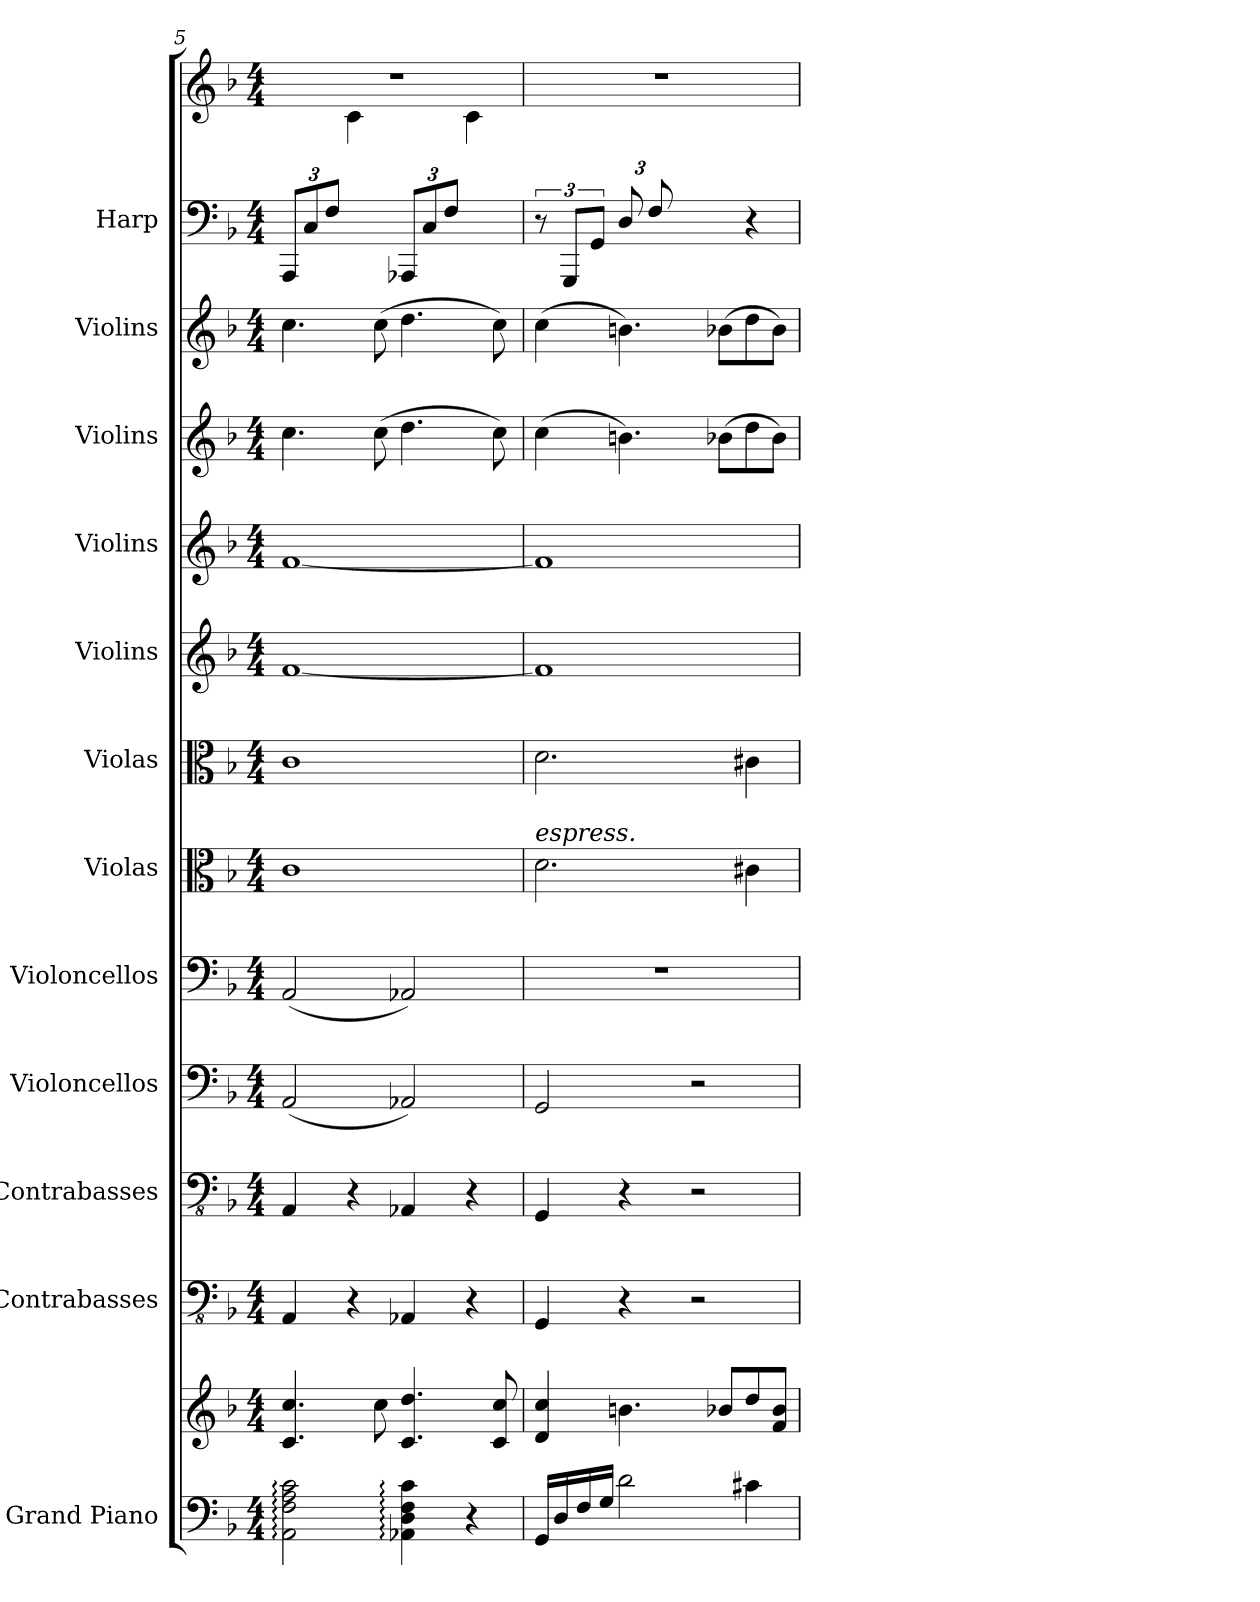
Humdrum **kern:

**kern	**kern	**kern	**kern	**kern	**kern	**kern	**kern	**kern	**kern	**kern	**kern	**kern	**kern
*part12	*part12	*part11	*part10	*part9	*part8	*part7	*part6	*part5	*part4	*part3	*part2	*part1	*part1
*staff14	*staff13	*staff12	*staff11	*staff10	*staff9	*staff8	*staff7	*staff6	*staff5	*staff4	*staff3	*staff2	*staff1
*I"Grand Piano	*	*I"Contrabasses	*I"Contrabasses	*I"Violoncellos	*I"Violoncellos	*I"Violas	*I"Violas	*I"Violins	*I"Violins	*I"Violins	*I"Violins	*I"Harp	*
*I'Pno.	*	*I'Cbs.	*I'Cbs.	*I'Vcs.	*I'Vcs.	*I'Vlas.	*I'Vlas.	*I'Vlns.	*I'Vlns.	*I'Vlns.	*I'Vlns.	*I'Hrp.	*
*clefF4	*clefG2	*clefFv4	*clefFv4	*clefF4	*clefF4	*clefC3	*clefC3	*clefG2	*clefG2	*clefG2	*clefG2	*clefF4	*clefG2
*k[b-]	*k[b-]	*k[b-]	*k[b-]	*k[b-]	*k[b-]	*k[b-]	*k[b-]	*k[b-]	*k[b-]	*k[b-]	*k[b-]	*k[b-]	*k[b-]
*M4/4	*M4/4	*M4/4	*M4/4	*M4/4	*M4/4	*M4/4	*M4/4	*M4/4	*M4/4	*M4/4	*M4/4	*M4/4	*M4/4
*	*	*	*	*	*	*	*	*	*	*	*	*Xbrackettup	*
=5	=5	=5	=5	=5	=5	=5	=5	=5	=5	=5	=5	=5	=5
*	*	*	*	*	*	*	*	*	*	*	*	*	*^
2AA\: 2F\: 2A\: 2c\:	4.c/ 4.cc/	4AAA/	4AAA/	(2AA/	(2AA/	1c	1c	[1f	[1f	4.cc\	4.cc\	12AAA/L	1r	4ryy
.	.	.	.	.	.	.	.	.	.	.	.	12C/	.	.
.	.	.	.	.	.	.	.	.	.	.	.	12F/J	.	.
.	.	4r	4r	.	.	.	.	.	.	.	.	4ryy	.	4c\
.	8cc\	.	.	.	.	.	.	.	.	(8cc\	(8cc\	.	.	.
4AA-X\: 4D\: 4F\: 4c\:	4.c/ 4.dd/	4AAA-X/	4AAA-X/	2AA-X/)	2AA-X/)	.	.	.	.	4.dd\	4.dd\	12AAA-X/L	.	4ryy
.	.	.	.	.	.	.	.	.	.	.	.	12C/	.	.
.	.	.	.	.	.	.	.	.	.	.	.	12F/J	.	.
4r	.	4r	4r	.	.	.	.	.	.	.	.	4ryy	.	4c\
.	8c/ 8cc/	.	.	.	.	.	.	.	.	8cc\)	8cc\)	.	.	.
=6	=6	=6	=6	=6	=6	=6	=6	=6	=6	=6	=6	=6	=6	=6
*	*	*	*	*	*	*	*	*	*	*	*	*brackettup	*	*
!	!	!	!	!	!	!LO:TX:a:i:t=espress.	!	!	!	!	!	!	!	!
16GG/LL	4d/ 4cc/	4GGG/	4GGG/	2GG/	1r	2.d\	2.d\	1f]	1f]	(4cc\	(4cc\	12r	1r	12%5ryy
16D/	.	.	.	.	.	.	.	.	.	.	.	.	.	.
.	.	.	.	.	.	.	.	.	.	.	.	12GGG/L	.	.
16F/	.	.	.	.	.	.	.	.	.	.	.	.	.	.
.	.	.	.	.	.	.	.	.	.	.	.	12GG/J	.	.
16G/JJ	.	.	.	.	.	.	.	.	.	.	.	.	.	.
*	*	*	*	*	*	*	*	*	*	*	*	*Xbrackettup	*	*
2d\	4.bn\	4r	4r	.	.	.	.	.	.	4.bn\)	4.bn\)	12D/L	.	.
.	.	.	.	.	.	.	.	.	.	.	.	12F/	.	.
.	.	.	.	.	.	.	.	.	.	.	.	3ryy	.	12d\J
.	.	2r	2r	2r	.	.	.	.	.	.	.	.	.	4f\
.	8b-X/L	.	.	.	.	.	.	.	.	(8b-X\L	(8b-X\L	.	.	.
4c#X\	8dd/	.	.	.	.	4c#X\	4c#X\	.	.	8dd\	8dd\	4r	.	4ryy
.	8f/ 8b-/J	.	.	.	.	.	.	.	.	8b-\J)	8b-\J)	.	.	.
*	*	*	*	*	*	*	*	*	*	*	*	*	*v	*v
=	=	=	=	=	=	=	=	=	=	=	=	=	=
*-	*-	*-	*-	*-	*-	*-	*-	*-	*-	*-	*-	*-	*-
